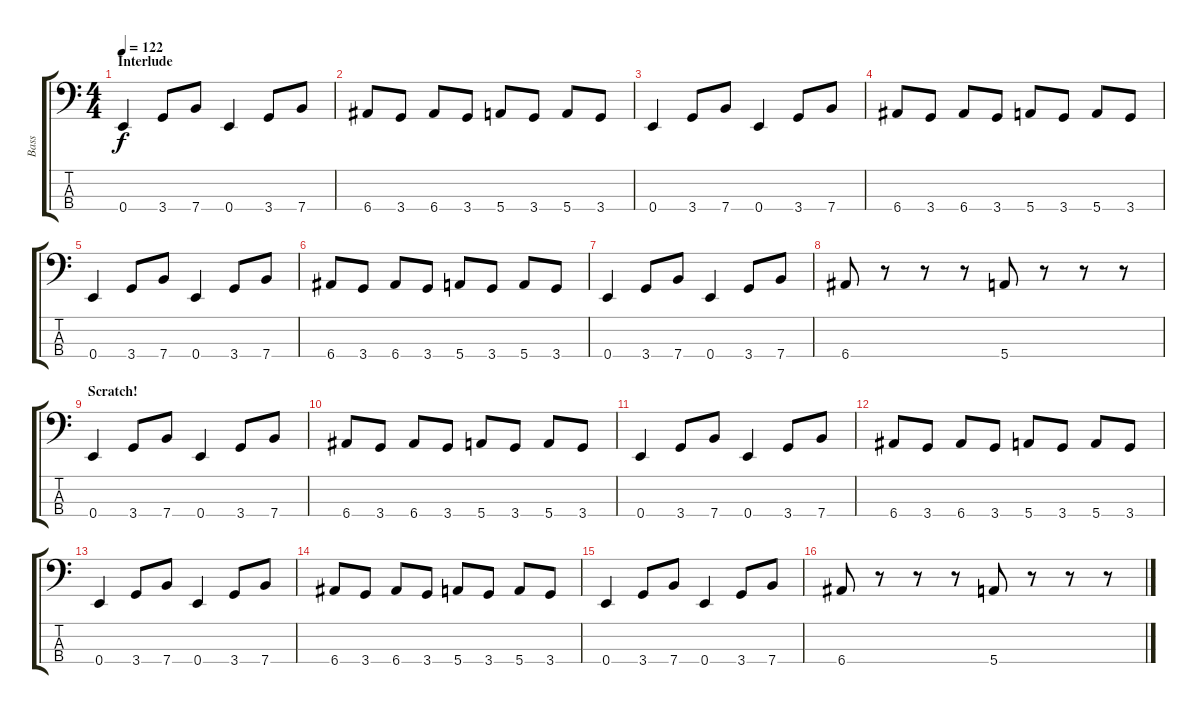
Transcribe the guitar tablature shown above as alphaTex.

\track ("Bass" "Bass") {instrument electricbassfinger}
\staff {score tabs}
\tuning (G2 D2 A1 E1) {hide}
\ts (4 4)
\section ("" "Interlude")
\tempo 122
\clef f4
\ks c
0.4.4{dy f} 3.4.8 7.4.8 0.4.4 3.4.8 7.4.8 |
6.4.8 3.4.8 6.4.8 3.4.8 5.4.8 3.4.8 5.4.8 3.4.8 |
0.4.4 3.4.8 7.4.8 0.4.4 3.4.8 7.4.8 |
6.4.8 3.4.8 6.4.8 3.4.8 5.4.8 3.4.8 5.4.8 3.4.8 |
0.4.4 3.4.8 7.4.8 0.4.4 3.4.8 7.4.8 |
6.4.8 3.4.8 6.4.8 3.4.8 5.4.8 3.4.8 5.4.8 3.4.8 |
0.4.4 3.4.8 7.4.8 0.4.4 3.4.8 7.4.8 |
6.4.8 r.8 r.8 r.8 5.4.8 r.8 r.8 r.8 |
\section ("" "Scratch!")
0.4.4 3.4.8 7.4.8 0.4.4 3.4.8 7.4.8 |
6.4.8 3.4.8 6.4.8 3.4.8 5.4.8 3.4.8 5.4.8 3.4.8 |
0.4.4 3.4.8 7.4.8 0.4.4 3.4.8 7.4.8 |
6.4.8 3.4.8 6.4.8 3.4.8 5.4.8 3.4.8 5.4.8 3.4.8 |
0.4.4 3.4.8 7.4.8 0.4.4 3.4.8 7.4.8 |
6.4.8 3.4.8 6.4.8 3.4.8 5.4.8 3.4.8 5.4.8 3.4.8 |
0.4.4 3.4.8 7.4.8 0.4.4 3.4.8 7.4.8 |
6.4.8 r.8 r.8 r.8 5.4.8 r.8 r.8 r.8
